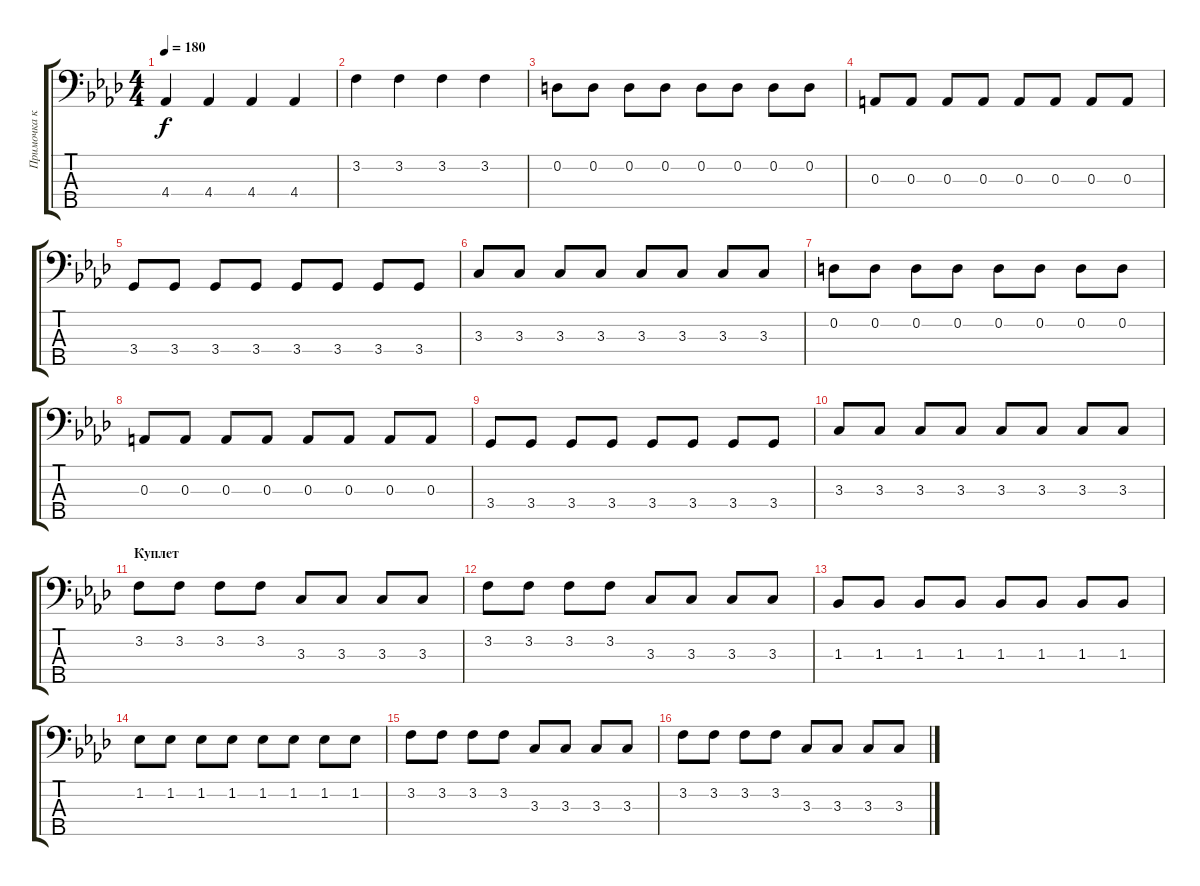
\track ("Примочка к басу" "Примочка к") {instrument slapbass1}
\staff {score tabs}
\tuning (G2 D2 A1 E1 B0) {hide}
\ts (4 4)
\tempo 180
\clef f4
\ks ab
4.4.4{dy f} 4.4.4 4.4.4 4.4.4 |
3.2.4 3.2.4 3.2.4 3.2.4 |
0.2.8 0.2.8 0.2.8 0.2.8 0.2.8 0.2.8 0.2.8 0.2.8 |
0.3.8 0.3.8 0.3.8 0.3.8 0.3.8 0.3.8 0.3.8 0.3.8 |
3.4.8 3.4.8 3.4.8 3.4.8 3.4.8 3.4.8 3.4.8 3.4.8 |
3.3.8 3.3.8 3.3.8 3.3.8 3.3.8 3.3.8 3.3.8 3.3.8 |
0.2.8 0.2.8 0.2.8 0.2.8 0.2.8 0.2.8 0.2.8 0.2.8 |
0.3.8 0.3.8 0.3.8 0.3.8 0.3.8 0.3.8 0.3.8 0.3.8 |
3.4.8 3.4.8 3.4.8 3.4.8 3.4.8 3.4.8 3.4.8 3.4.8 |
3.3.8 3.3.8 3.3.8 3.3.8 3.3.8 3.3.8 3.3.8 3.3.8 |
\section ("" "Куплет")
3.2.8 3.2.8 3.2.8 3.2.8 3.3.8 3.3.8 3.3.8 3.3.8 |
3.2.8 3.2.8 3.2.8 3.2.8 3.3.8 3.3.8 3.3.8 3.3.8 |
1.3.8 1.3.8 1.3.8 1.3.8 1.3.8 1.3.8 1.3.8 1.3.8 |
1.2.8 1.2.8 1.2.8 1.2.8 1.2.8 1.2.8 1.2.8 1.2.8 |
3.2.8 3.2.8 3.2.8 3.2.8 3.3.8 3.3.8 3.3.8 3.3.8 |
3.2.8 3.2.8 3.2.8 3.2.8 3.3.8 3.3.8 3.3.8 3.3.8
